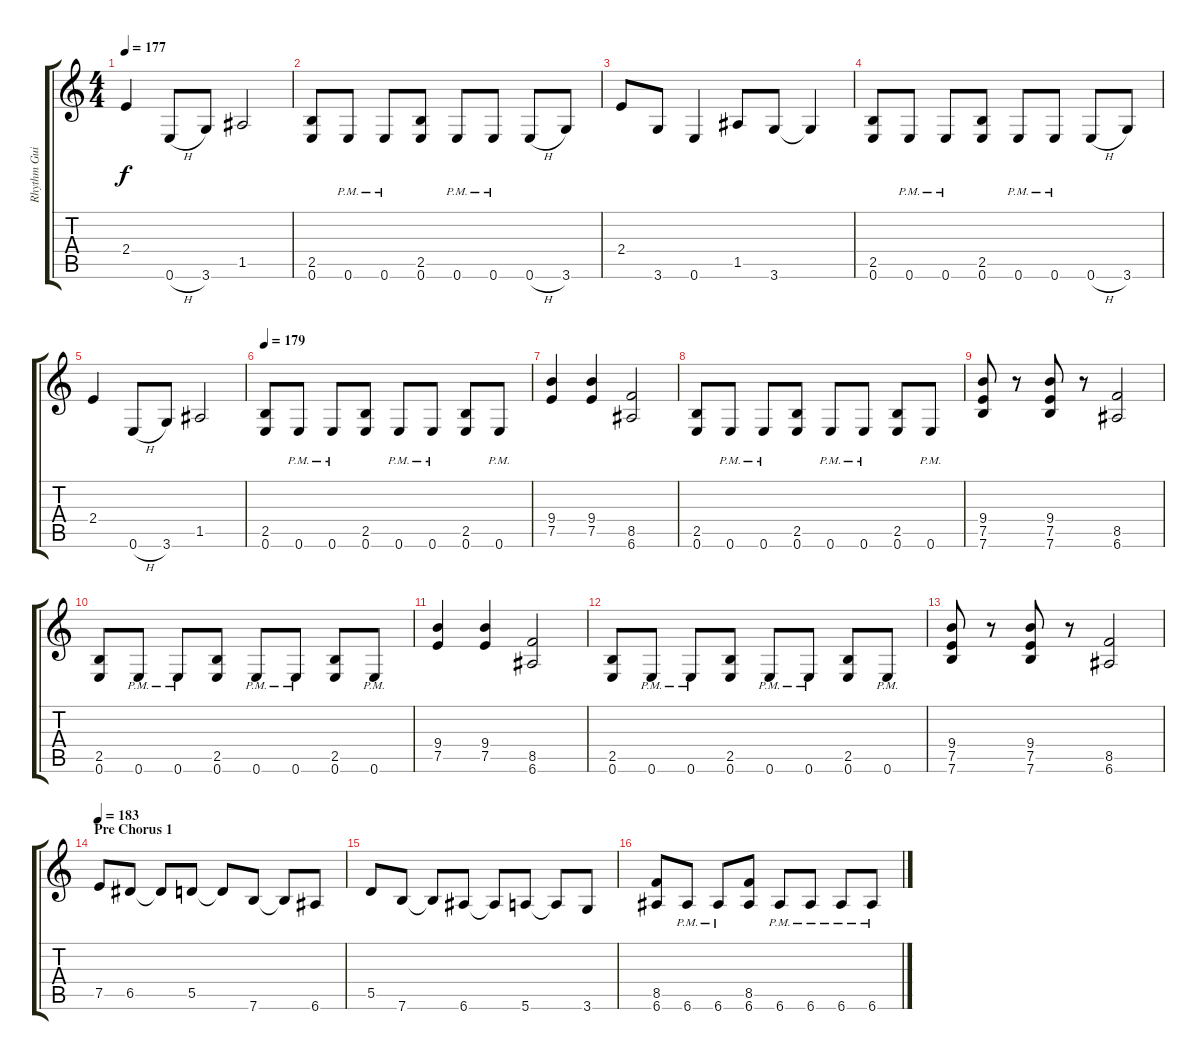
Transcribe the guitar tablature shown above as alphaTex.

\track ("Rhythm Guitar" "Rhythm Gui") {instrument distortionguitar}
\staff {score tabs}
\tuning (E4 B3 G3 D3 A2 E2) {hide}
\ts (4 4)
\tempo 177
\clef g2
\ks c
2.4.4{dy f} 0.6{h}.8 3.6.8 1.5.2 |
(2.5 0.6).8 0.6{pm}.8 0.6{pm}.8 (2.5 0.6).8 0.6{pm}.8 0.6{pm}.8 0.6{h}.8 3.6.8 |
2.4.8 3.6.8 0.6.4 1.5.8 3.6.8 3.6{t}.4 |
(2.5 0.6).8 0.6{pm}.8 0.6{pm}.8 (2.5 0.6).8 0.6{pm}.8 0.6{pm}.8 0.6{h}.8 3.6.8 |
2.4.4 0.6{h}.8 3.6.8 1.5.2 |
\tempo 179
(2.5 0.6).8 0.6{pm}.8 0.6{pm}.8 (2.5 0.6).8 0.6{pm}.8 0.6{pm}.8 (2.5 0.6).8 0.6{pm}.8 |
(9.4 7.5).4 (9.4 7.5).4 (8.5 6.6).2 |
(2.5 0.6).8 0.6{pm}.8 0.6{pm}.8 (2.5 0.6).8 0.6{pm}.8 0.6{pm}.8 (2.5 0.6).8 0.6{pm}.8 |
(9.4 7.5 7.6).8 r.8 (9.4 7.5 7.6).8 r.8 (8.5 6.6).2 |
(2.5 0.6).8 0.6{pm}.8 0.6{pm}.8 (2.5 0.6).8 0.6{pm}.8 0.6{pm}.8 (2.5 0.6).8 0.6{pm}.8 |
(9.4 7.5).4 (9.4 7.5).4 (8.5 6.6).2 |
(2.5 0.6).8 0.6{pm}.8 0.6{pm}.8 (2.5 0.6).8 0.6{pm}.8 0.6{pm}.8 (2.5 0.6).8 0.6{pm}.8 |
(9.4 7.5 7.6).8 r.8 (9.4 7.5 7.6).8 r.8 (8.5 6.6).2 |
\section ("" "Pre Chorus 1")
\tempo 183
7.5.8 6.5.8 6.5{t}.8 5.5.8 5.5{t}.8 7.6.8 7.6{t}.8 6.6.8 |
5.5.8 7.6.8 7.6{t}.8 6.6.8 6.6{t}.8 5.6.8 5.6{t}.8 3.6.8 |
(8.5 6.6).8 6.6{pm}.8 6.6{pm}.8 (8.5 6.6).8 6.6{pm}.8 6.6{pm}.8 6.6{pm}.8 6.6{pm}.8
